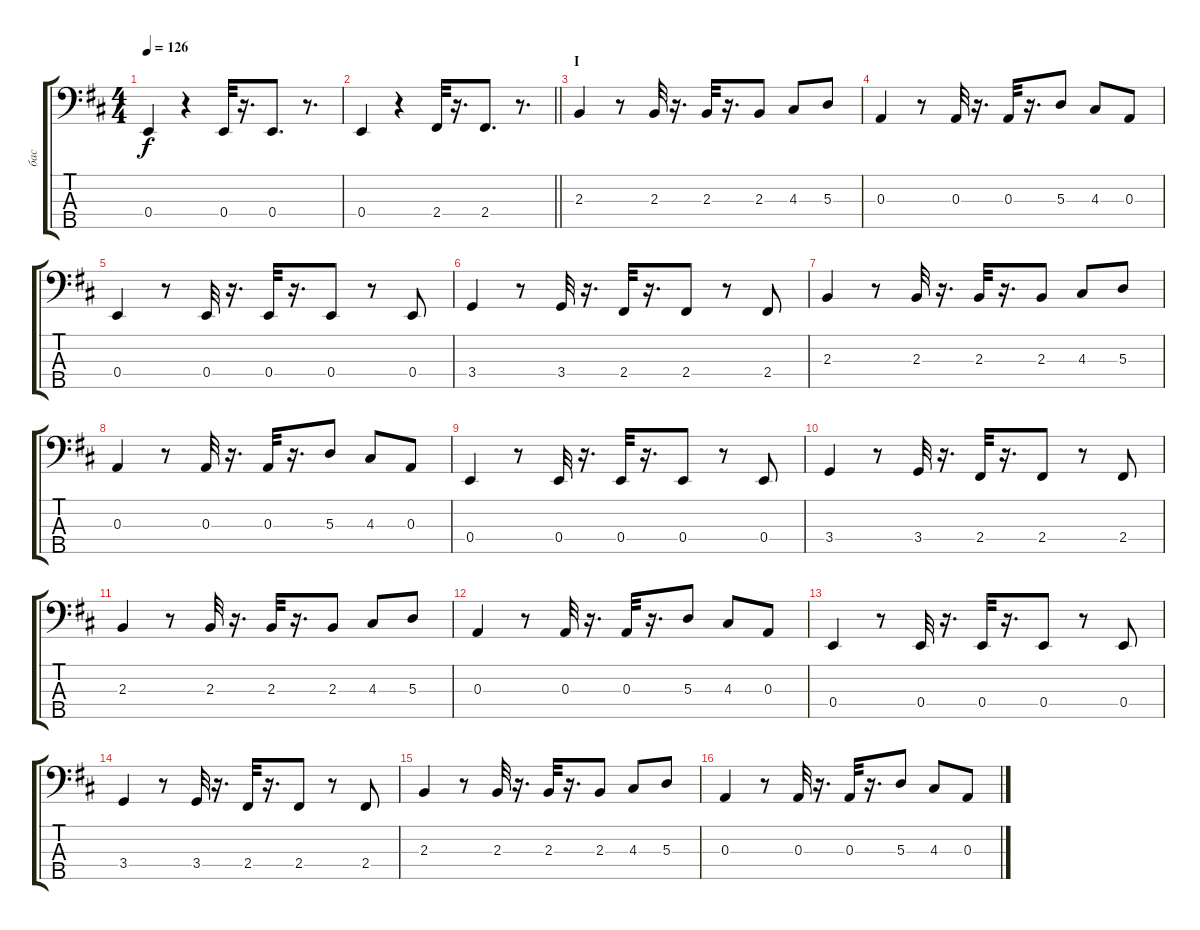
\track ("бас" "бас") {instrument electricbassfinger}
\staff {score tabs}
\tuning (G2 D2 A1 E1 B0) {hide}
\ts (4 4)
\tempo 126
\clef f4
\ks d
0.4.4{dy f} r.4 0.4.32 r.16{d} 0.4.8{d} r.8{d} |
\barLineRight lightlight
0.4.4 r.4 2.4.32 r.16{d} 2.4.8{d} r.8{d} |
\section ("" "I")
2.3.4 r.8 2.3.32 r.16{d} 2.3.32 r.16{d} 2.3.8 4.3.8 5.3.8 |
0.3.4 r.8 0.3.32 r.16{d} 0.3.32 r.16{d} 5.3.8 4.3.8 0.3.8 |
0.4.4 r.8 0.4.32 r.16{d} 0.4.32 r.16{d} 0.4.8 r.8 0.4.8 |
3.4.4 r.8 3.4.32 r.16{d} 2.4.32 r.16{d} 2.4.8 r.8 2.4.8 |
2.3.4 r.8 2.3.32 r.16{d} 2.3.32 r.16{d} 2.3.8 4.3.8 5.3.8 |
0.3.4 r.8 0.3.32 r.16{d} 0.3.32 r.16{d} 5.3.8 4.3.8 0.3.8 |
0.4.4 r.8 0.4.32 r.16{d} 0.4.32 r.16{d} 0.4.8 r.8 0.4.8 |
3.4.4 r.8 3.4.32 r.16{d} 2.4.32 r.16{d} 2.4.8 r.8 2.4.8 |
2.3.4 r.8 2.3.32 r.16{d} 2.3.32 r.16{d} 2.3.8 4.3.8 5.3.8 |
0.3.4 r.8 0.3.32 r.16{d} 0.3.32 r.16{d} 5.3.8 4.3.8 0.3.8 |
0.4.4 r.8 0.4.32 r.16{d} 0.4.32 r.16{d} 0.4.8 r.8 0.4.8 |
3.4.4 r.8 3.4.32 r.16{d} 2.4.32 r.16{d} 2.4.8 r.8 2.4.8 |
2.3.4 r.8 2.3.32 r.16{d} 2.3.32 r.16{d} 2.3.8 4.3.8 5.3.8 |
0.3.4 r.8 0.3.32 r.16{d} 0.3.32 r.16{d} 5.3.8 4.3.8 0.3.8
